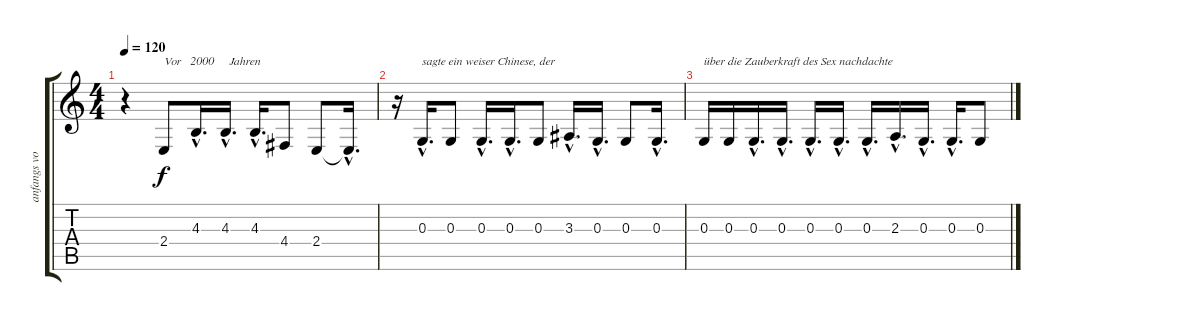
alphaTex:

\track ("anfangs voice,michael stimme etc" "anfangs vo") {instrument pad7halo}
\staff {score tabs}
\tuning (E4 B3 G3 D3 A2 E2) {hide}
\ts (4 4)
\tempo 120
\clef g2
\ks c
r.4{dy f instrument pad7halo} 2.4.8{txt "Vor   2000     Jahren "} 4.3{hac}.16{d} 4.3{hac}.16{d} 4.3{hac}.16{d} 4.4.8 2.4.8 2.4{hac t}.16{d} |
r.16 0.3{hac}.16{d txt "sagte ein weiser Chinese, der"} 0.3.8 0.3{hac}.16{d} 0.3{hac}.16{d} 0.3.8 3.3{hac}.16{d} 0.3{hac}.16{d} 0.3.8 0.3{hac}.16{d} |
0.3.16{txt "über die Zauberkraft des Sex nachdachte"} 0.3.16 0.3{hac}.16{d} 0.3{hac}.16{d} 0.3{hac}.16{d} 0.3{hac}.16{d} 0.3{hac}.16{d} 2.3{hac}.16{d} 0.3{hac}.16{d} 0.3{hac}.16{d} 0.3.8
